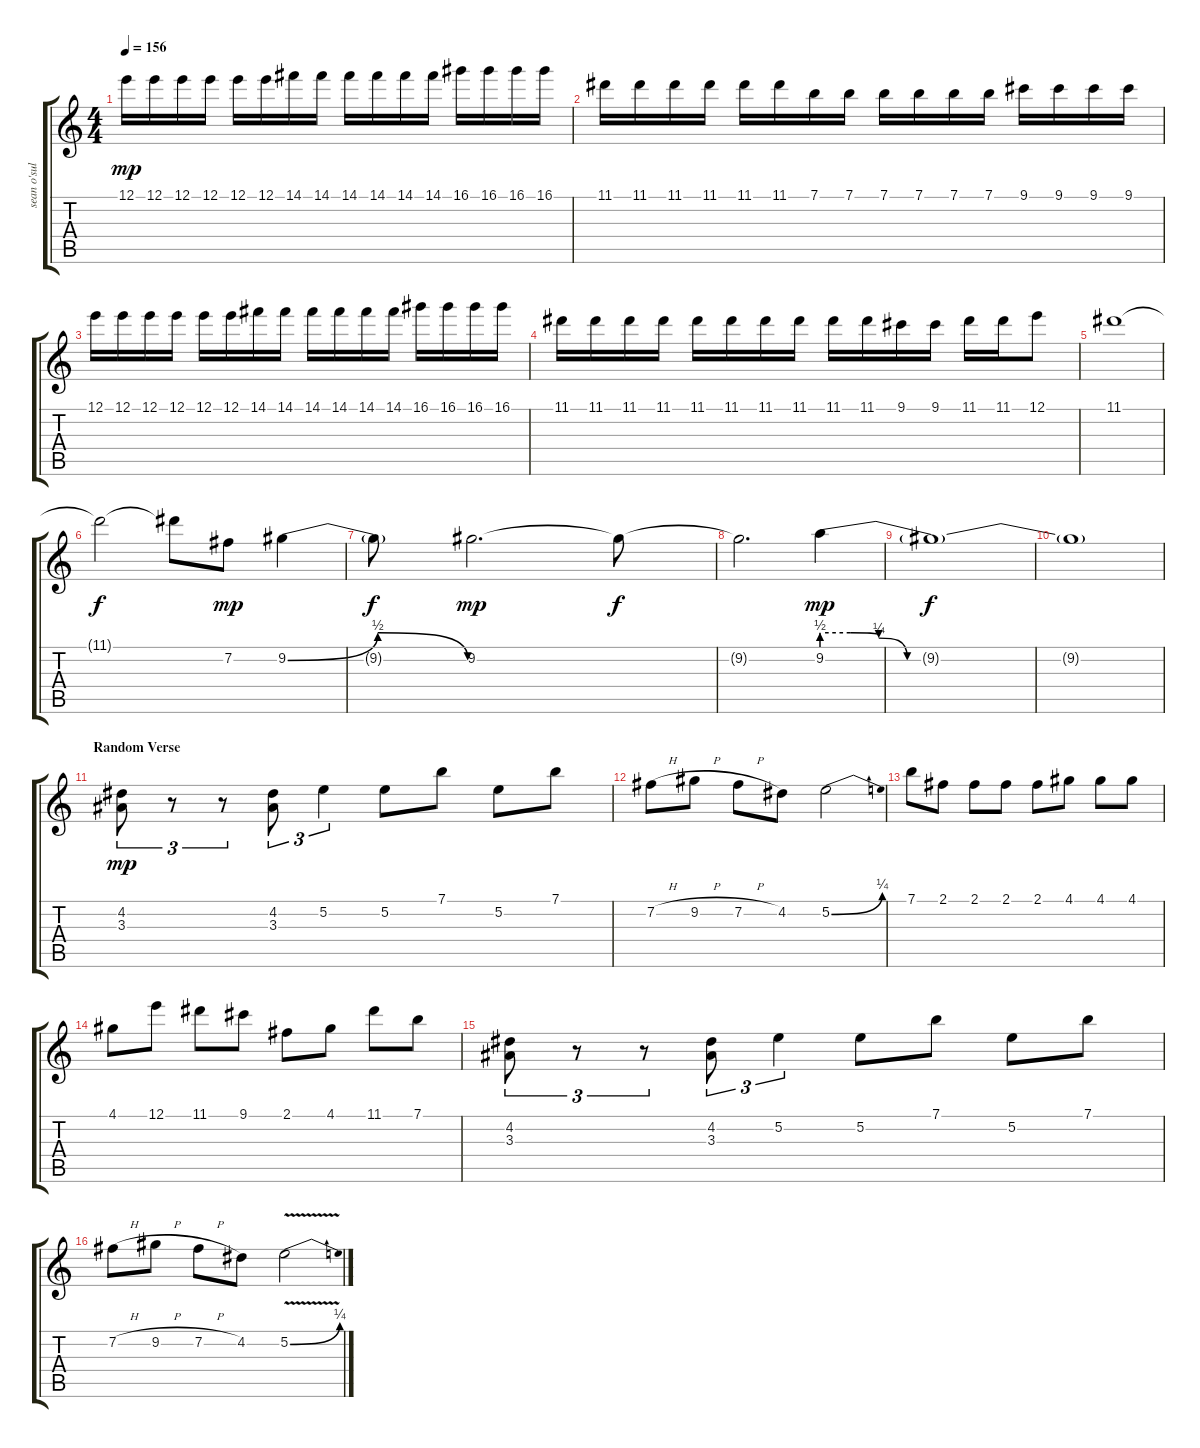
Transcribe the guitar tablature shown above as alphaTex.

\track ("sean o'sullivan" "sean o'sul") {instrument distortionguitar}
\staff {score tabs}
\tuning (E4 B3 G3 D3 A2 D2) {hide}
\ts (4 4)
\tempo 156
\clef g2
\ks c
12.1.16{dy mp} 12.1.16 12.1.16 12.1.16 12.1.16 12.1.16 14.1.16 14.1.16 14.1.16 14.1.16 14.1.16 14.1.16 16.1.16 16.1.16 16.1.16 16.1.16 |
11.1.16 11.1.16 11.1.16 11.1.16 11.1.16 11.1.16 7.1.16 7.1.16 7.1.16 7.1.16 7.1.16 7.1.16 9.1.16 9.1.16 9.1.16 9.1.16 |
12.1.16 12.1.16 12.1.16 12.1.16 12.1.16 12.1.16 14.1.16 14.1.16 14.1.16 14.1.16 14.1.16 14.1.16 16.1.16 16.1.16 16.1.16 16.1.16 |
11.1.16 11.1.16 11.1.16 11.1.16 11.1.16 11.1.16 11.1.16 11.1.16 11.1.16 11.1.16 9.1.16 9.1.16 11.1.16 11.1.16 12.1.8 |
11.1.1 |
11.1{t}.2{dy f} 11.1{t}.8 7.2.8{dy mp} 9.2{be (bendrelease 0 0 30 2 30 2 60 0)}.4 |
9.2{t}.8{dy f} 9.2.2{d dy mp} 9.2{t}.8{dy f} |
9.2{t}.2{d} 9.2{be (custom 0 2 5 2 10 1 15 0 25 0 60 0)}.4{dy mp} |
9.2{t}.1{dy f} |
9.2{t}.1 |
\section ("" "Random Verse")
(4.2 3.3).8{tu (3 2) dy mp} r.8{tu (3 2)} r.8{tu (3 2)} (4.2 3.3).8{tu (3 2)} 5.2.4{tu (3 2)} 5.2.8 7.1.8 5.2.8 7.1.8 |
7.2{h}.8 9.2{h}.8 7.2{h}.8 4.2.8 5.2{be (bend 0 0 60 1)}.2 |
7.1.8 2.1.8 2.1.8 2.1.8 2.1.8 4.1.8 4.1.8 4.1.8 |
4.1.8 12.1.8 11.1.8 9.1.8 2.1.8 4.1.8 11.1.8 7.1.8 |
(4.2 3.3).8{tu (3 2)} r.8{tu (3 2)} r.8{tu (3 2)} (4.2 3.3).8{tu (3 2)} 5.2.4{tu (3 2)} 5.2.8 7.1.8 5.2.8 7.1.8 |
7.2{h}.8 9.2{h}.8 7.2{h}.8 4.2.8 5.2{be (bend 0 0 60 1) v}.2
